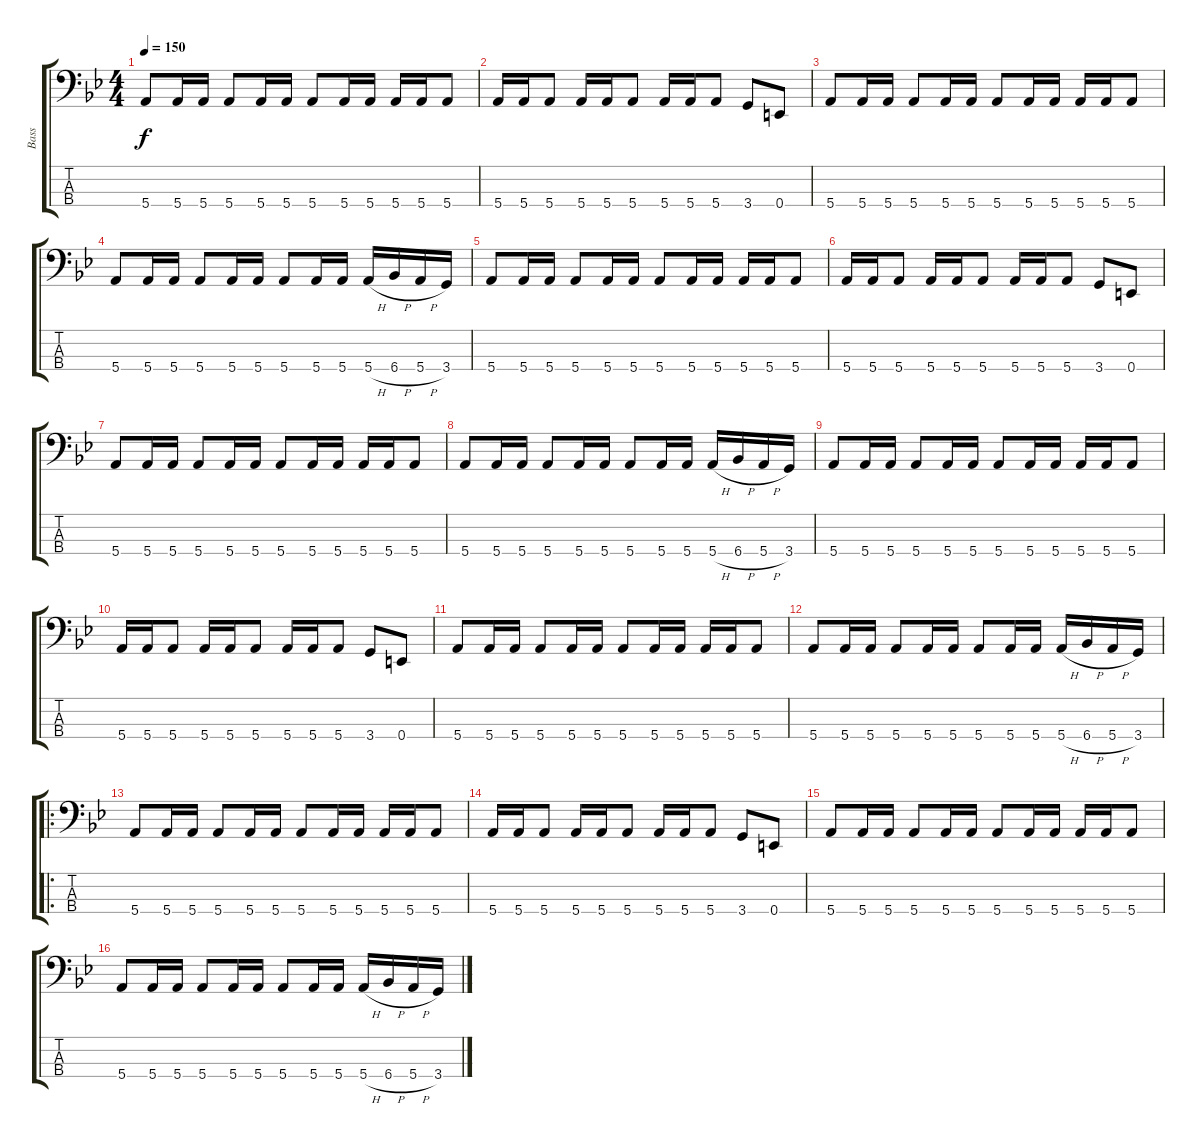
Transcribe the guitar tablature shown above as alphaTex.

\track ("Bass" "Bass") {instrument electricbassfinger}
\staff {score tabs}
\tuning (G2 D2 A1 E1) {hide}
\ts (4 4)
\tempo 150
\clef f4
\ks bb
5.4.8{dy f instrument electricbassfinger} 5.4.16 5.4.16 5.4.8 5.4.16 5.4.16 5.4.8 5.4.16 5.4.16 5.4.16 5.4.16 5.4.8 |
5.4.16 5.4.16 5.4.8 5.4.16 5.4.16 5.4.8 5.4.16 5.4.16 5.4.8 3.4.8 0.4.8 |
5.4.8 5.4.16 5.4.16 5.4.8 5.4.16 5.4.16 5.4.8 5.4.16 5.4.16 5.4.16 5.4.16 5.4.8 |
5.4.8 5.4.16 5.4.16 5.4.8 5.4.16 5.4.16 5.4.8 5.4.16 5.4.16 5.4{h}.16 6.4{h}.16 5.4{h}.16 3.4.16 |
5.4.8 5.4.16 5.4.16 5.4.8 5.4.16 5.4.16 5.4.8 5.4.16 5.4.16 5.4.16 5.4.16 5.4.8 |
5.4.16 5.4.16 5.4.8 5.4.16 5.4.16 5.4.8 5.4.16 5.4.16 5.4.8 3.4.8 0.4.8 |
5.4.8 5.4.16 5.4.16 5.4.8 5.4.16 5.4.16 5.4.8 5.4.16 5.4.16 5.4.16 5.4.16 5.4.8 |
5.4.8 5.4.16 5.4.16 5.4.8 5.4.16 5.4.16 5.4.8 5.4.16 5.4.16 5.4{h}.16 6.4{h}.16 5.4{h}.16 3.4.16 |
5.4.8 5.4.16 5.4.16 5.4.8 5.4.16 5.4.16 5.4.8 5.4.16 5.4.16 5.4.16 5.4.16 5.4.8 |
5.4.16 5.4.16 5.4.8 5.4.16 5.4.16 5.4.8 5.4.16 5.4.16 5.4.8 3.4.8 0.4.8 |
5.4.8 5.4.16 5.4.16 5.4.8 5.4.16 5.4.16 5.4.8 5.4.16 5.4.16 5.4.16 5.4.16 5.4.8 |
5.4.8 5.4.16 5.4.16 5.4.8 5.4.16 5.4.16 5.4.8 5.4.16 5.4.16 5.4{h}.16 6.4{h}.16 5.4{h}.16 3.4.16 |
\ro
5.4.8 5.4.16 5.4.16 5.4.8 5.4.16 5.4.16 5.4.8 5.4.16 5.4.16 5.4.16 5.4.16 5.4.8 |
5.4.16 5.4.16 5.4.8 5.4.16 5.4.16 5.4.8 5.4.16 5.4.16 5.4.8 3.4.8 0.4.8 |
5.4.8 5.4.16 5.4.16 5.4.8 5.4.16 5.4.16 5.4.8 5.4.16 5.4.16 5.4.16 5.4.16 5.4.8 |
5.4.8 5.4.16 5.4.16 5.4.8 5.4.16 5.4.16 5.4.8 5.4.16 5.4.16 5.4{h}.16 6.4{h}.16 5.4{h}.16 3.4.16
